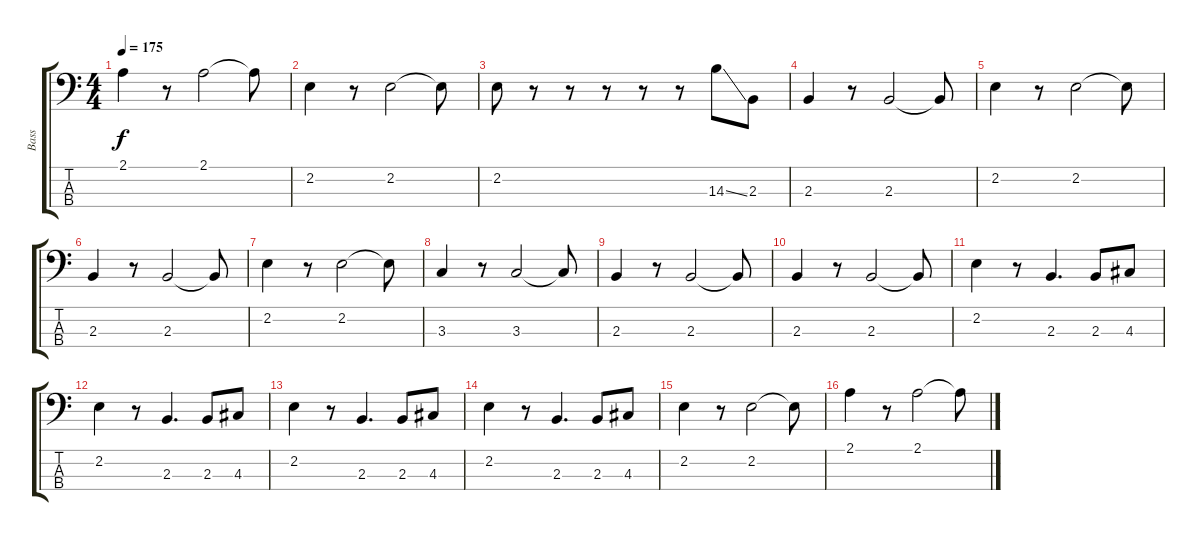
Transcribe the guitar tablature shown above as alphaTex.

\track ("Bass" "Bass") {instrument electricbassfinger}
\staff {score tabs}
\tuning (G2 D2 A1 E1) {hide}
\ts (4 4)
\tempo 175
\clef f4
\ks c
2.1.4{dy f} r.8 2.1.2 2.1{t}.8 |
2.2.4 r.8 2.2.2 2.2{t}.8 |
2.2.8 r.8 r.8 r.8 r.8 r.8 14.3{ss}.8 2.3.8 |
2.3.4 r.8 2.3.2 2.3{t}.8 |
2.2.4 r.8 2.2.2 2.2{t}.8 |
2.3.4 r.8 2.3.2 2.3{t}.8 |
2.2.4 r.8 2.2.2 2.2{t}.8 |
3.3.4 r.8 3.3.2 3.3{t}.8 |
2.3.4 r.8 2.3.2 2.3{t}.8 |
2.3.4 r.8 2.3.2 2.3{t}.8 |
2.2.4 r.8 2.3.4{d} 2.3.8 4.3.8 |
2.2.4 r.8 2.3.4{d} 2.3.8 4.3.8 |
2.2.4 r.8 2.3.4{d} 2.3.8 4.3.8 |
2.2.4 r.8 2.3.4{d} 2.3.8 4.3.8 |
2.2.4 r.8 2.2.2 2.2{t}.8 |
2.1.4 r.8 2.1.2 2.1{t}.8
